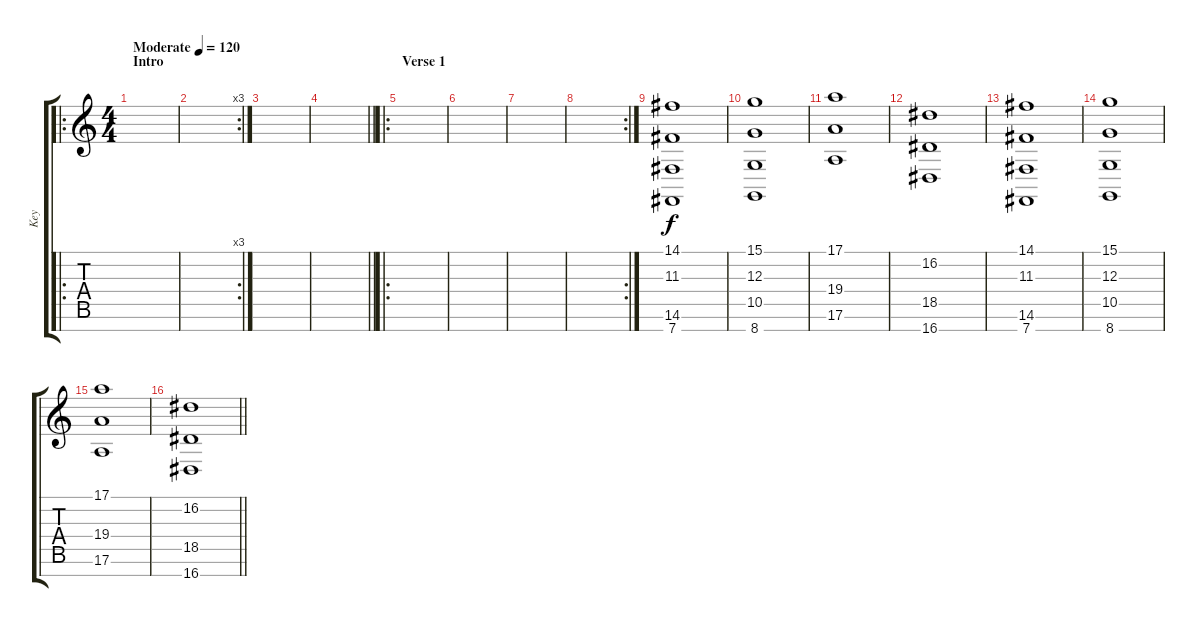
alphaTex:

\track ("Key" "Key") {instrument stringensemble1}
\staff {score tabs}
\tuning (E4 B3 G3 D3 A2 E2 B1) {hide}
\ro
\ts (4 4)
\section ("" "Intro")
\tempo (120 "Moderate")
\clef g2
\ks c
|
\rc 3
|
|
\barLineRight lightlight
|
\ro
\section ("" "Verse 1")
|
|
|
\rc 2
|
(14.1 11.3 14.6 7.7).1 |
(15.1 12.3 10.5 8.7).1 |
(17.1 19.4 17.6).1 |
(16.2 18.5 16.7).1 |
(14.1 11.3 14.6 7.7).1 |
(15.1 12.3 10.5 8.7).1 |
(17.1 19.4 17.6).1 |
\barLineRight lightlight
(16.2 18.5 16.7).1
